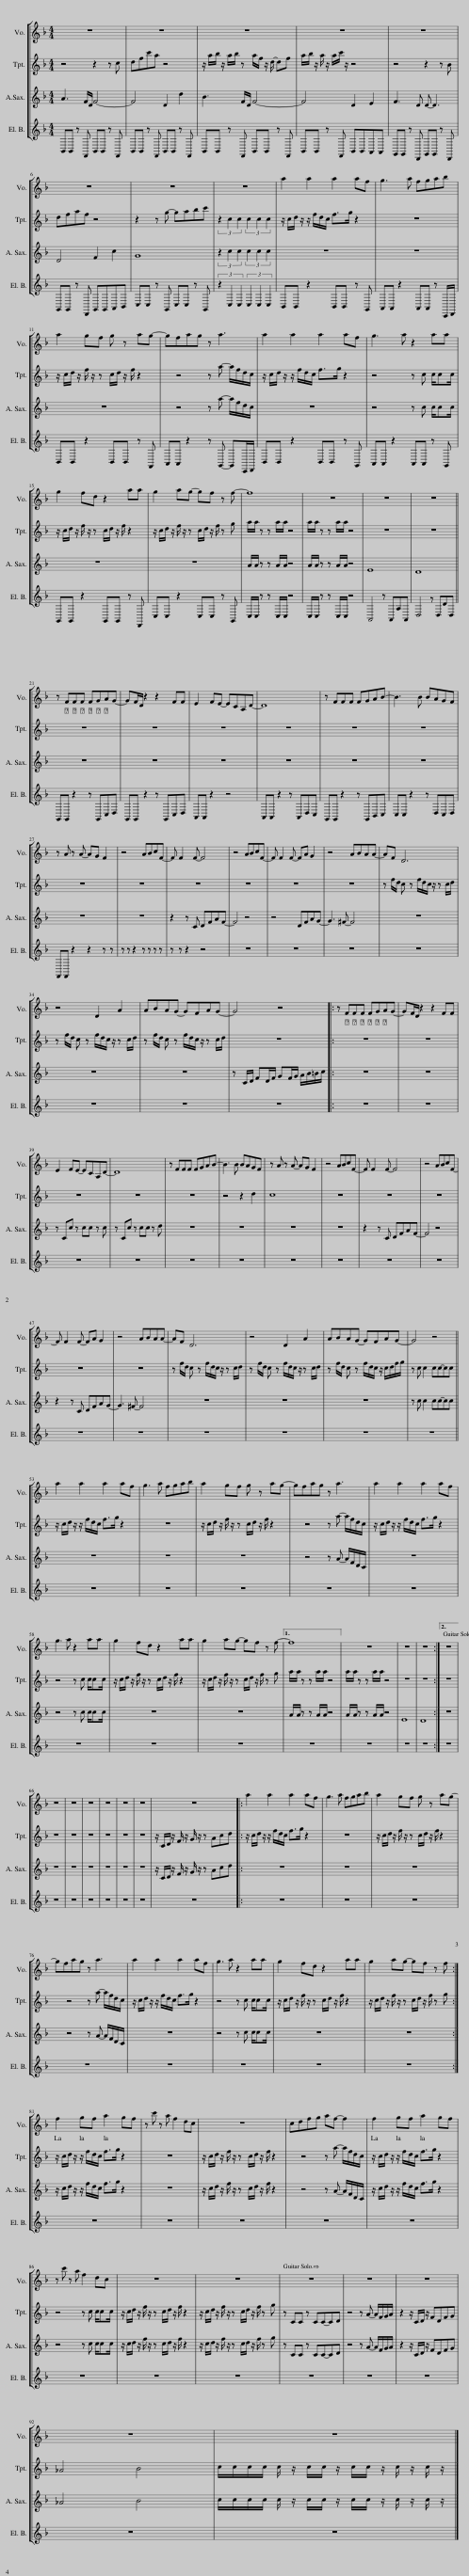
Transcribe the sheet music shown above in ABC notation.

X:1
%%score [ 1 2 3 4 ]
L:1/8
M:4/4
I:linebreak $
K:F
V:1 treble
V:2 treble transpose=-2
V:3 treble transpose=-9
V:4 treble
V:1
 z8 | z8 | z8 | z8 |$ z8 | %5
 z8 | z8 | z8 | a2 a2 a2 af |$ g3 a fgab | %10
 a2 gf g z ag- | gfag z a3 | a2 a2 a2 af |$ g3 a z2 aa | g2 fd z2 aa | %15
 g2 ag- gf z f- | f8 | z8 |$ z8 | z8 || %20
 z FFF FGAG- | GF/D/ z2 z2 FF | E2 FE- ECA,D- | D8 | z FFF FGAB- |$ %25
 B3 B BAGF | z A z A- AG F2 | z4 ABcF- | F F2 F- F4 | z4 ABcF- | %30
 F F2 F- FA G2 | z4 ABAA- |$ AF D6 | z4 D2 A2 | ABAG- GFAG- | %35
 G4 z4 |: z FFF FGAG- |$ GF/D/ z2 z2 FF | E2 FE- ECA,D- | D8 | %40
 z FFF FGAB- | B3 B BAGF | z A z A- AG F2 | z4 ABcF- |$ F F2 F- F4 | %45
 z4 ABcF- | F F2 F- FA G2 | z4 ABAA- | AF D6 | z4 D2 A2 |$ %50
 ABAG- GFAG- | G4 z4 || a2 a2 a2 af | g3 a fgab | a2 gf g z ag- |$ %55
 gfag z a3 | a2 a2 a2 af | g3 a z2 aa | g2 fd z2 aa | g2 ag- gf z f- |1$ %60
 f8 || z8 | z8 | z8 :|2 z8 || %65
 z8 | z8 | z8 | z8 | z8 | %70
 z8 | z8 |:$ a2 a2 a2 af | g3 a fgab | a2 gf g z ag- | %75
 gfag z a3 | a2 a2 a2 af |$ g3 a z2 aa | g2 fd z2 aa | g2 ag- gf z f :| %80
 f2 gf a2 gf | z c' z a f2 dc |$ z8 | cdfg af- f2 | f2 gf a2 gf | %85
 z c' z a f2 dc |$ z8 | z8 | z8 | z8 | %90
 z8 | z8 |$ z8 |] %93
V:2
 z4 z2 z d | egd'=b z4 | z/ =b/c'/ z/ b/c'/ z b/g/ z/ e/- eg | =b/c'/ z/ b/ z/ b/d'/ z/ z4 |$ z4 z2 z c | %5
 eg=bg z4 | z2 z a- a=bc'd' | (3z2 d2 d2 (3d2 d2 d2 | z/ d/e/ z/ z/ g/e/d/ g>a z2 |$ z8 | %10
 z/ d/e/ z/ g/ z/ z d/e/ z/ g/ z2 | z4 z =b- b/g/e/d/ | z/ d/e/ z/ z/ g/e/d/ g>a z2 |$ z4 z d d/dd/ | z/ d/e/ z/ g/ z/ z d/e/ z/ g/ z2 | %15
 z/ d/e/ z/ g/ z/ z d/e/ z/ g/ z a | =b/b/ z z b/b/ z4 | =b/b/ z z b/b/ z4 |$ z8 | z8 || %20
 z8 | z8 | z8 | z8 | z8 |$ %25
 z8 | z8 | z8 | z8 | z8 | %30
 z8 | z8 |$ z g/e/ d z g/e/d/ z/ z d/e/ | z g/e/ d z g/e/d/ z/ z d/e/ | z g/e/ d z g/e/d/ z/ z d/e/ | %35
 z8 |: z8 |$ z8 | z8 | z8 | %40
 z8 | z4 z2 e2 | d8 | z8 |$ z8 | %45
 z8 | z8 | z8 | z g/e/ d z g/e/d/ z/ z d/e/ | z g/e/ d z g/e/d/ z/ z d/e/ |$ %50
 z g/e/ d z g/e/d/ z/ d/e/g/a/ | z d d2 dd-dd || z/ d/e/ z/ z/ g/e/d/ g>a z2 | z8 | z/ d/e/ z/ g/ z/ z d/e/ z/ g/ z2 |$ %55
 z4 z =b- b/g/e/d/ | z/ d/e/ z/ z/ g/e/d/ g>a z2 | z4 z d d/dd/ | z/ d/e/ z/ g/ z/ z d/e/ z/ g/ z2 | z/ d/e/ z/ g/ z/ z d/e/ z/ g/ z a |1$ %60
 =b/b/ z z b/b/ z4 || =b/b/ z z b/b/ z4 | z8 | z8 :|2 z8 || %65
 z8 | z8 | z8 | z8 | z8 | %70
 z8 | z/ D/E/ z/ G/ z/ A/ z/ z =Bde |:$ z/ d/e/ z/ z/ g/e/d/ g>a z2 | z8 | z/ d/e/ z/ g/ z/ z d/e/ z/ g/ z2 | %75
 z4 z =b- b/g/e/d/ | z/ d/e/ z/ z/ g/e/d/ g>a z2 |$ z4 z d d/dd/ | z/ d/e/ z/ g/ z/ z d/e/ z/ g/ z2 | z/ d/e/ z/ g/ z/ z d/e/ z/ g/ z a :| %80
 z/ d/e/ z/ z/ g/e/d/ g>a z2 | z8 |$ z/ d/e/ z/ g/ z/ z d/e/ z/ g/ z2 | z4 z =b- b/g/e/d/ | z/ d/e/ z/ z/ g/e/d/ g>a z2 | %85
 z4 z d d/dd/ |$ z/ d/e/ z/ g/ z/ z d/e/ z/ g/ z2 | z/ d/e/ z/ g/ z/ z d/e/ z/ g/ z a | z DD z DD-DE | z4 z =B- B/G/A/B/ | %90
 z2 z/ D/E/ z/ GEGA | B4 c4 |$ d/d/d/d/ d/ z/ d/d/ z/ d/d/ z/ d/ z/ d/ z/ |] %93
V:3
 ^f3 d/=B/ d4- | d4 =B2 =b2 | g3 d/=B/ d4- | d4 =B2 ^c2 |$ d3 =B B- B3 | %5
 =B4 d2 a2 | e8 | (3z2 a2 a2 (3a2 a2 a2 | z8 |$ z8 | %10
 z8 | z4 z ^f'- f'/d'/=b/a/ | z8 |$ z4 z a a/aa/ | z8 | %15
 z8 | ^f/f/ z z f/f/ z4 | ^f/f/ z z f/f/ z4 |$ ^c8 | =B8 || %20
 z8 | z8 | z8 | z8 | z8 |$ %25
 z8 | z8 | z8 | z2 z A =Bd^fd- | d4 z4 | %30
 z4 =Bd^fe- | e3 ^d- d4 |$ z8 | z8 | z8 | %35
 z A/=B/ dB/d/ ed/e/ ^f/g/^g/a/ |: z8 |$ z8 | z Aa z aa z a | z Aa z aa z =b | %40
 z8 | z8 | z8 | z8 |$ z2 z A =Bd^fd- | %45
 d4 z4 | z2 z A =Bd^fe- | e3 ^d- d4 | z8 | z8 |$ %50
 z8 | z a a2 aa-aa || z8 | z8 | z8 |$ %55
 z4 z ^f- f/d/=B/A/ | z8 | z4 z a a/aa/ | z8 | z8 |1$ %60
 ^f/f/ z z f/f/ z4 || ^f/f/ z z f/f/ z4 | ^c8 | =B8 :|2 z8 || %65
 z8 | z8 | z8 | z8 | z8 | %70
 z8 | z/ A/=B/ z/ d/ z/ e/ z/ z ^fa=b |:$ z8 | z8 | z8 | %75
 z4 z ^f- f/d/=B/A/ | z8 |$ z4 z a a/aa/ | z8 | z8 :| %80
 z/ a/=b/ z/ z/ d'/b/a/ d'>e' z2 | z8 |$ z/ a/=b/ z/ d'/ z/ z a/b/ z/ d'/ z2 | z4 z ^f- f/d/=B/A/ | z/ a/=b/ z/ z/ d'/b/a/ d'>e' z2 | %85
 z4 z a a/aa/ |$ z/ a/=b/ z/ d'/ z/ z a/b/ z/ d'/ z2 | z/ a/=b/ z/ d'/ z/ z a/b/ z/ d'/ z e' | z AA z AA-A=B | z4 z ^f- f/d/e/f/ | %90
 z2 z/ A/=B/ z/ dBde | f4 g4 |$ a/a/a/a/ a/ z/ a/a/ z/ a/a/ z/ a/ z/ a/ z/ |] %93
V:4
 B,,B,, z F,, B,,B,, z F,, | B,,B,, z F,, B,,B,, z F,, | B,,B,, z F,, B,,B,, z F,, | B,,B,, z F,, B,,B,,A,,A,, |$ G,,G,, z D,, G,,G,, z D,, | %5
 G,,G,, z D,, G,,G,,A,,B,, | C,C, z G,, C,C, z G,, | (3z2 C,2 C,2 (3C,2 C,2 C,2 | B,,B,, z2 B,,B,, z G,, |$ A,,A,, z2 A,,A,, z C,,/D,,/ | %10
 B,,B,, z2 B,,B,, z F,, | A,,A,, z2 z G,,- G,,C,,/D,,/ | B,,B,, z2 B,,B,, z G,, |$ A,,A,, z2 A,,A,, z G,, | G,,G,, z2 G,,G,, z D,, | %15
 C,C, z2 C,C, z G,, | C,/C,/ z z C,/C,/ z4 | C,/C,/ z z C,/C,/ z4 |$ A,,4 z A,,A,A,, | D,4 z D,DD, || %20
 G,,G,, z2 z G,,C,D, | G,,G,, z2 z G,,C,D, | A,,A,, z2 z4 | A,,A,, z2 z A,,D,C, | G,,G,, z2 z G,,B,,C, |$ %25
 C,C, z2 z D,C,D, | F,,F,, z2 z2 z z | z z z2 z z z z | z z z2 z4 | z8 | %30
 z8 | z8 |$ z8 | z8 | z8 | %35
 z8 |: z8 |$ z8 | z8 | z8 | %40
 z8 | z8 | z8 | z8 |$ z8 | %45
 z8 | z8 | z8 | z8 | z8 |$ %50
 z8 | z8 || z8 | z8 | z8 |$ %55
 z8 | z8 | z8 | z8 | z8 |1$ %60
 z8 || z8 | z8 | z8 :|2 z8 || %65
 z8 | z8 | z8 | z8 | z8 | %70
 z8 | z8 |:$ z8 | z8 | z8 | %75
 z8 | z8 |$ z8 | z8 | z8 :| %80
 z8 | z8 |$ z8 | z8 | z8 | %85
 z8 |$ z8 | z8 | z8 | z8 | %90
 z8 | z8 |$ z8 |] %93
